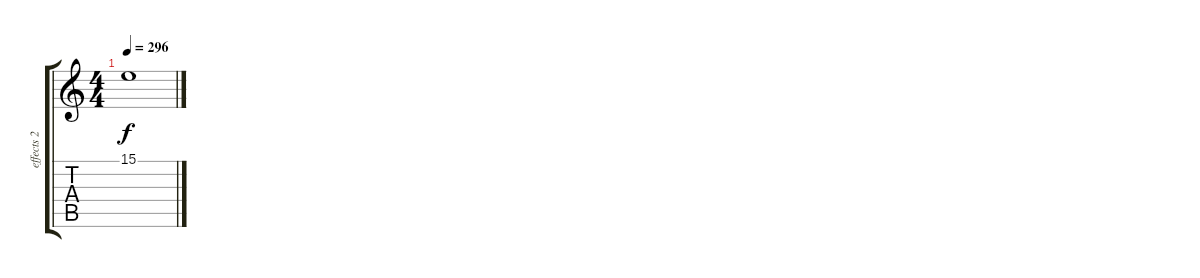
\track ("effects 2" "effects 2") {instrument oboe}
\staff {score tabs}
\tuning (Db4 Ab3 E3 B2 Gb2 B1) {hide}
\ts (4 4)
\tempo 296
\clef g2
\ks c
15.1.1{dy f}
